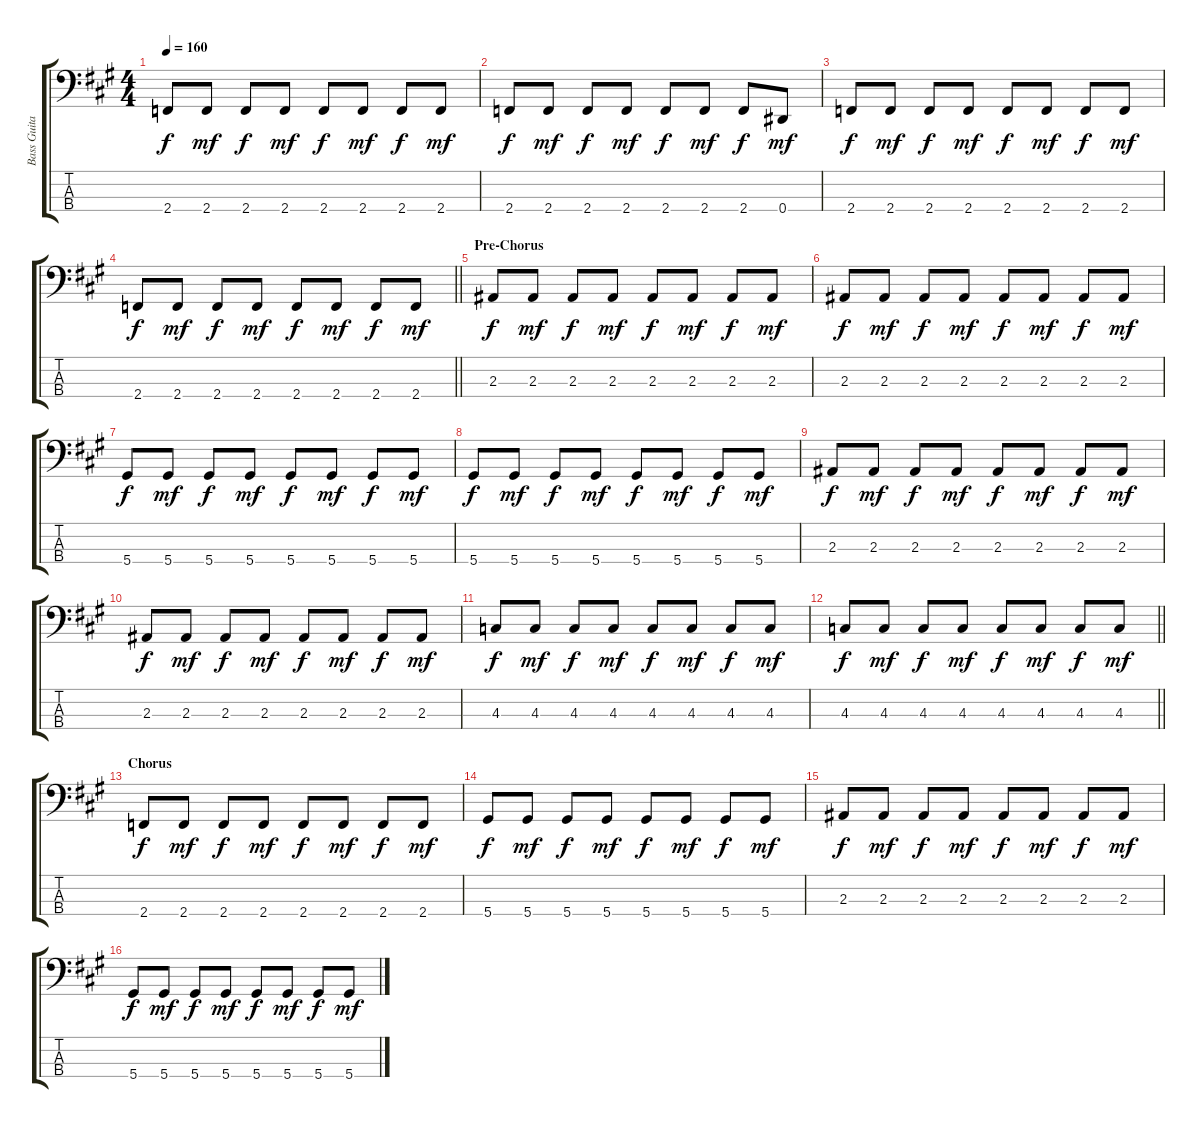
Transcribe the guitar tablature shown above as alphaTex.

\track ("Bass Guitar" "Bass Guita") {instrument electricbassfinger}
\staff {score tabs}
\tuning (Gb2 Db2 Ab1 Eb1) {hide}
\ts (4 4)
\tempo 160
\clef f4
\ks a
2.4.8{dy f} 2.4.8{dy mf} 2.4.8{dy f} 2.4.8{dy mf} 2.4.8{dy f} 2.4.8{dy mf} 2.4.8{dy f} 2.4.8{dy mf} |
2.4.8{dy f} 2.4.8{dy mf} 2.4.8{dy f} 2.4.8{dy mf} 2.4.8{dy f} 2.4.8{dy mf} 2.4.8{dy f} 0.4.8{dy mf} |
2.4.8{dy f} 2.4.8{dy mf} 2.4.8{dy f} 2.4.8{dy mf} 2.4.8{dy f} 2.4.8{dy mf} 2.4.8{dy f} 2.4.8{dy mf} |
\barLineRight lightlight
2.4.8{dy f} 2.4.8{dy mf} 2.4.8{dy f} 2.4.8{dy mf} 2.4.8{dy f} 2.4.8{dy mf} 2.4.8{dy f} 2.4.8{dy mf} |
\section ("" "Pre-Chorus")
2.3.8{dy f} 2.3.8{dy mf} 2.3.8{dy f} 2.3.8{dy mf} 2.3.8{dy f} 2.3.8{dy mf} 2.3.8{dy f} 2.3.8{dy mf} |
2.3.8{dy f} 2.3.8{dy mf} 2.3.8{dy f} 2.3.8{dy mf} 2.3.8{dy f} 2.3.8{dy mf} 2.3.8{dy f} 2.3.8{dy mf} |
5.4.8{dy f} 5.4.8{dy mf} 5.4.8{dy f} 5.4.8{dy mf} 5.4.8{dy f} 5.4.8{dy mf} 5.4.8{dy f} 5.4.8{dy mf} |
5.4.8{dy f} 5.4.8{dy mf} 5.4.8{dy f} 5.4.8{dy mf} 5.4.8{dy f} 5.4.8{dy mf} 5.4.8{dy f} 5.4.8{dy mf} |
2.3.8{dy f} 2.3.8{dy mf} 2.3.8{dy f} 2.3.8{dy mf} 2.3.8{dy f} 2.3.8{dy mf} 2.3.8{dy f} 2.3.8{dy mf} |
2.3.8{dy f} 2.3.8{dy mf} 2.3.8{dy f} 2.3.8{dy mf} 2.3.8{dy f} 2.3.8{dy mf} 2.3.8{dy f} 2.3.8{dy mf} |
4.3.8{dy f} 4.3.8{dy mf} 4.3.8{dy f} 4.3.8{dy mf} 4.3.8{dy f} 4.3.8{dy mf} 4.3.8{dy f} 4.3.8{dy mf} |
\barLineRight lightlight
4.3.8{dy f} 4.3.8{dy mf} 4.3.8{dy f} 4.3.8{dy mf} 4.3.8{dy f} 4.3.8{dy mf} 4.3.8{dy f} 4.3.8{dy mf} |
\section ("" "Chorus")
2.4.8{dy f} 2.4.8{dy mf} 2.4.8{dy f} 2.4.8{dy mf} 2.4.8{dy f} 2.4.8{dy mf} 2.4.8{dy f} 2.4.8{dy mf} |
5.4.8{dy f} 5.4.8{dy mf} 5.4.8{dy f} 5.4.8{dy mf} 5.4.8{dy f} 5.4.8{dy mf} 5.4.8{dy f} 5.4.8{dy mf} |
2.3.8{dy f} 2.3.8{dy mf} 2.3.8{dy f} 2.3.8{dy mf} 2.3.8{dy f} 2.3.8{dy mf} 2.3.8{dy f} 2.3.8{dy mf} |
5.4.8{dy f} 5.4.8{dy mf} 5.4.8{dy f} 5.4.8{dy mf} 5.4.8{dy f} 5.4.8{dy mf} 5.4.8{dy f} 5.4.8{dy mf}
